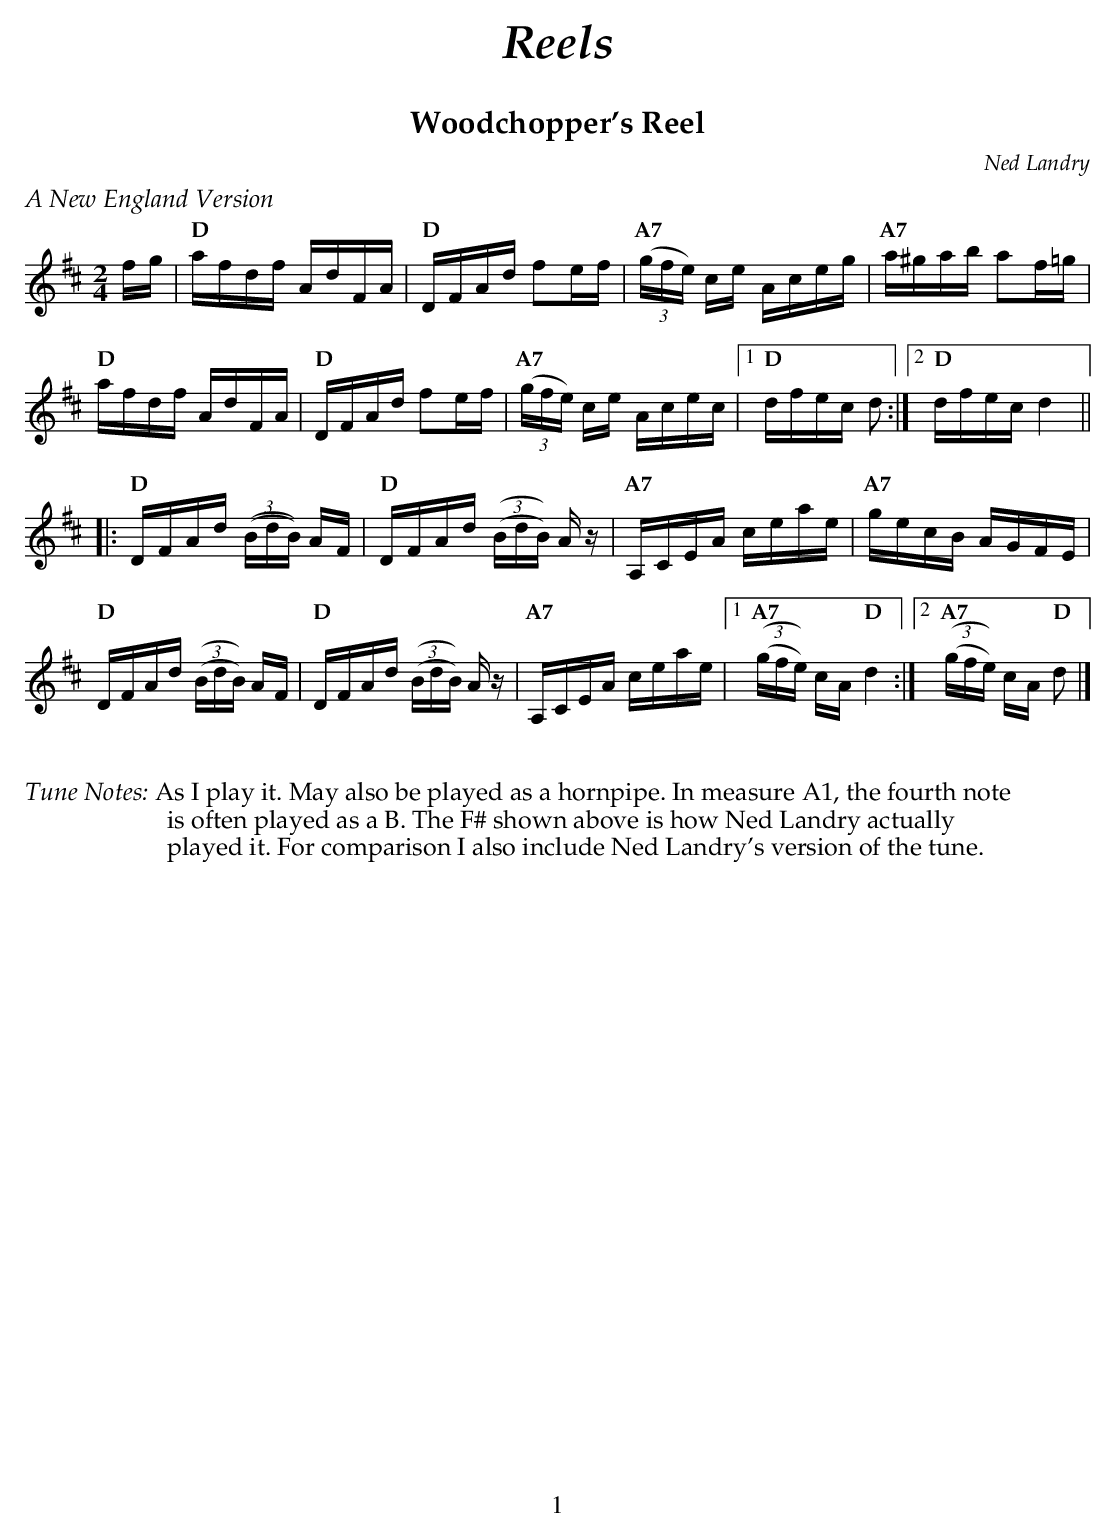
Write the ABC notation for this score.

X:1
T:Woodchopper's Reel
C:Ned Landry
M:2/4
L:1/16
K:D
%%text $2A New England Version$0
  fg |\
   "D" afdf AdFA | "D" DFAd f2ef | "A7" ((3gfe) ce Aceg | "A7" a^gab  a2f=g |
   "D" afdf AdFA | "D" DFAd f2ef | "A7" ((3gfe) ce Acec |1 "D" dfec d2     :|2 "D" dfec d4 ||
|: "D" DFAd ((3BdB) AF      | "D" DFAd ((3BdB) Az        | "A7" A,CEA ceae | "A7" gecB AGFE |
   "D" DFAd ((3BdB) AF     | "D" DFAd ((3BdB) Az        | "A7" A,CEA ceae |1\
   "A7" ((3gfe) cA "D" d4 :|2 "A7" ((3gfe) cA "D" d2 |]
